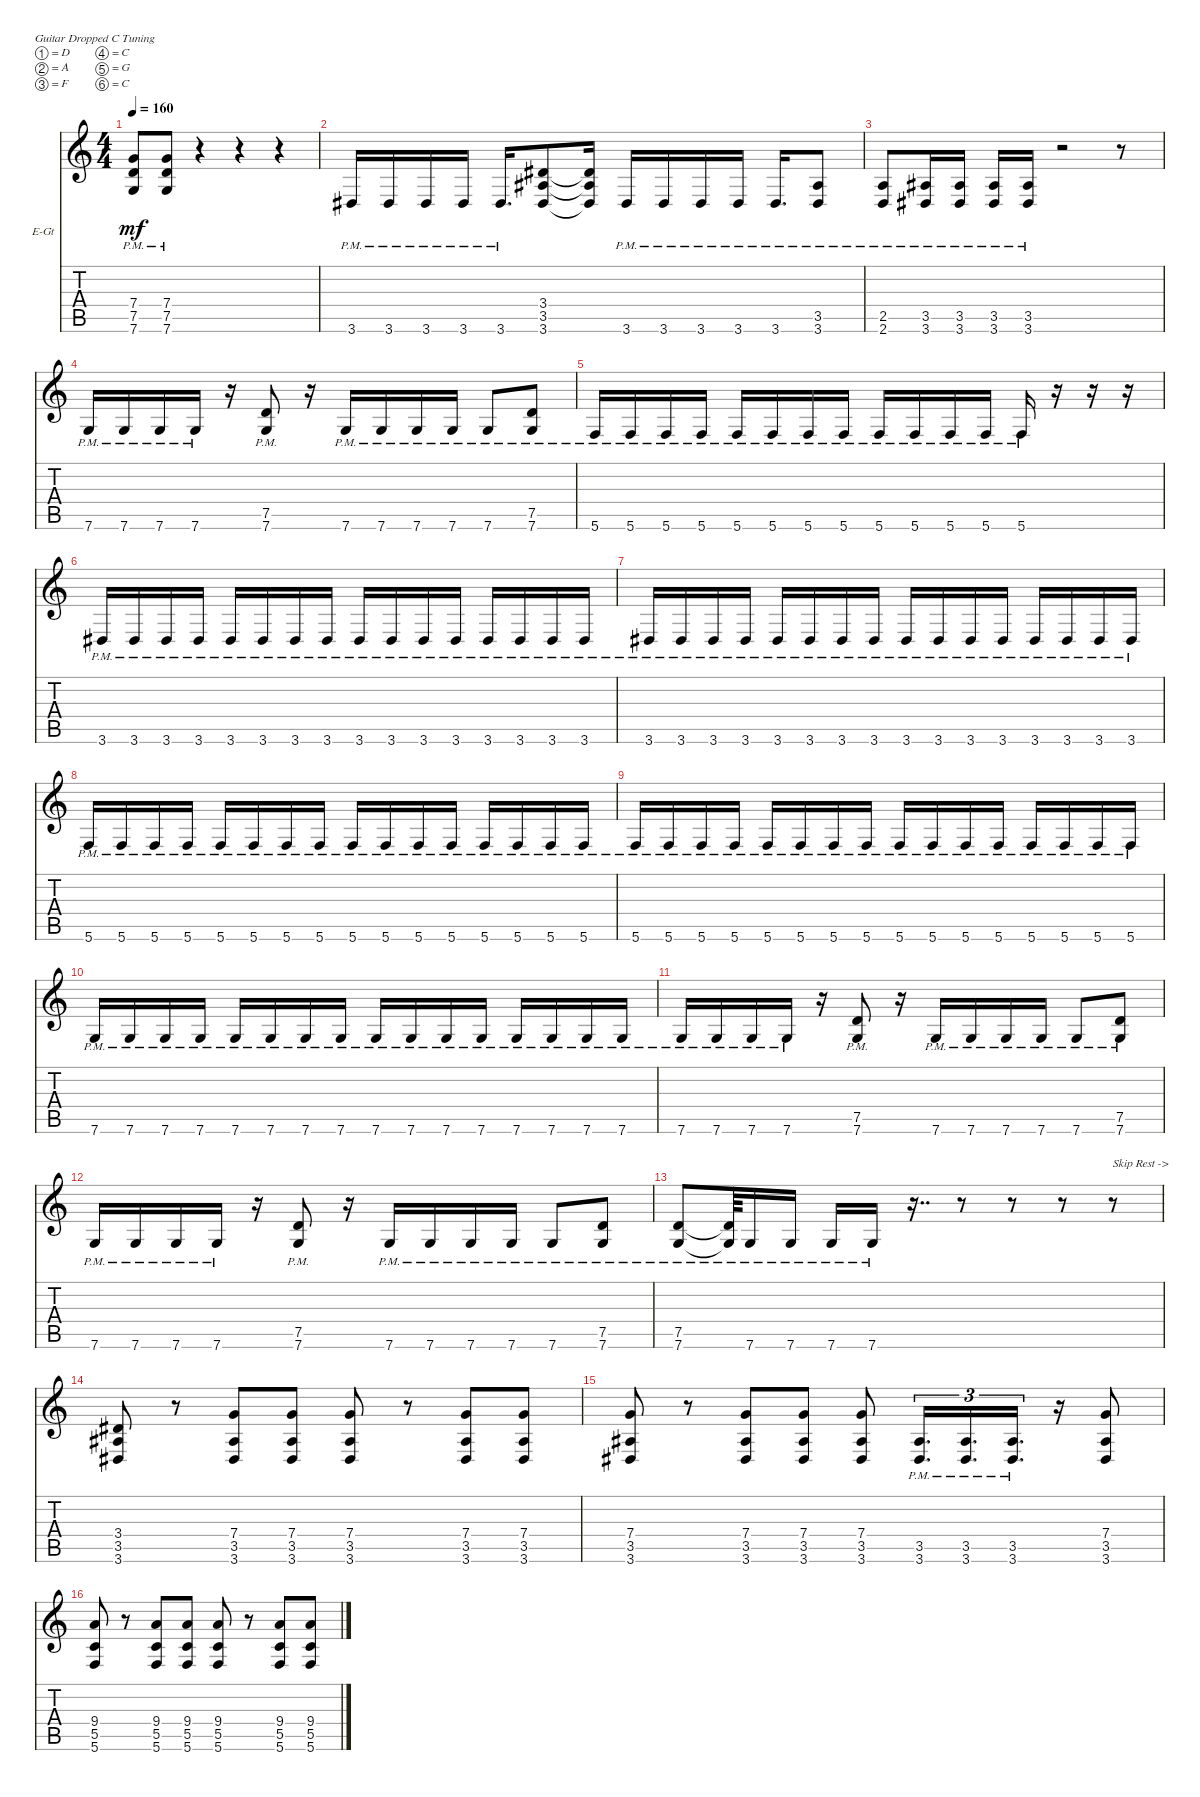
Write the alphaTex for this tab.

\defaultSystemsLayout 4
\bracketExtendMode nobrackets
\firstSystemTrackNameOrientation horizontal
\otherSystemsTrackNameOrientation horizontal
\track ("Rhythm Guitar" "E-Gt") {instrument distortionguitar}
\staff {score tabs}
\tuning (D4 A3 F3 C3 G2 C2)
\ts (4 4)
\tempo 160
\clef g2
\ks c
(7.6{pm} 7.5{pm} 7.4{pm}).8{dy mf} (7.6{pm} 7.5{pm} 7.4{pm}).8 r.4 r.4 r.4 |
3.6{pm}.16 3.6{pm}.16 3.6{pm}.16 3.6{pm}.16 3.6{pm}.16{d} (3.6 3.5 3.4).8 (3.6{t} 3.5{t} 3.4{t}).16 3.6{pm}.16 3.6{pm}.16 3.6{pm}.16 3.6{pm}.16 3.6{pm}.16{d} (3.5{pm} 3.6{pm}).8 |
(2.6{pm} 2.5{pm}).8 (3.6{pm} 3.5{pm}).16 (3.5{pm} 3.6{pm}).16 (3.6{pm} 3.5{pm}).16 (3.5{pm} 3.6{pm}).16 r.2 r.8 |
7.6{pm}.16 7.6{pm}.16 7.6{pm}.16 7.6{pm}.16 r.16 (7.6{pm} 7.5{pm}).8 r.16 7.6{pm}.16 7.6{pm}.16 7.6{pm}.16 7.6{pm}.16 7.6{pm}.8 (7.6{pm} 7.5{pm}).8 |
5.6{pm}.16 5.6{pm}.16 5.6{pm}.16 5.6{pm}.16 5.6{pm}.16 5.6{pm}.16 5.6{pm}.16 5.6{pm}.16 5.6{pm}.16 5.6{pm}.16 5.6{pm}.16 5.6{pm}.16 5.6{pm}.16 r.16 r.16 r.16 |
3.6{pm}.16 3.6{pm}.16 3.6{pm}.16 3.6{pm}.16 3.6{pm}.16 3.6{pm}.16 3.6{pm}.16 3.6{pm}.16 3.6{pm}.16 3.6{pm}.16 3.6{pm}.16 3.6{pm}.16 3.6{pm}.16 3.6{pm}.16 3.6{pm}.16 3.6{pm}.16 |
3.6{pm}.16 3.6{pm}.16 3.6{pm}.16 3.6{pm}.16 3.6{pm}.16 3.6{pm}.16 3.6{pm}.16 3.6{pm}.16 3.6{pm}.16 3.6{pm}.16 3.6{pm}.16 3.6{pm}.16 3.6{pm}.16 3.6{pm}.16 3.6{pm}.16 3.6{pm}.16 |
5.6{pm}.16 5.6{pm}.16 5.6{pm}.16 5.6{pm}.16 5.6{pm}.16 5.6{pm}.16 5.6{pm}.16 5.6{pm}.16 5.6{pm}.16 5.6{pm}.16 5.6{pm}.16 5.6{pm}.16 5.6{pm}.16 5.6{pm}.16 5.6{pm}.16 5.6{pm}.16 |
5.6{pm}.16 5.6{pm}.16 5.6{pm}.16 5.6{pm}.16 5.6{pm}.16 5.6{pm}.16 5.6{pm}.16 5.6{pm}.16 5.6{pm}.16 5.6{pm}.16 5.6{pm}.16 5.6{pm}.16 5.6{pm}.16 5.6{pm}.16 5.6{pm}.16 5.6{pm}.16 |
7.6{pm}.16 7.6{pm}.16 7.6{pm}.16 7.6{pm}.16 7.6{pm}.16 7.6{pm}.16 7.6{pm}.16 7.6{pm}.16 7.6{pm}.16 7.6{pm}.16 7.6{pm}.16 7.6{pm}.16 7.6{pm}.16 7.6{pm}.16 7.6{pm}.16 7.6{pm}.16 |
7.6{pm}.16 7.6{pm}.16 7.6{pm}.16 7.6{pm}.16 r.16 (7.6{pm} 7.5{pm}).8 r.16 7.6{pm}.16 7.6{pm}.16 7.6{pm}.16 7.6{pm}.16 7.6{pm}.8 (7.6{pm} 7.5{pm}).8 |
7.6{pm}.16 7.6{pm}.16 7.6{pm}.16 7.6{pm}.16 r.16 (7.6{pm} 7.5{pm}).8 r.16 7.6{pm}.16 7.6{pm}.16 7.6{pm}.16 7.6{pm}.16 7.6{pm}.8 (7.6{pm} 7.5{pm}).8 |
(7.6{pm} 7.5{pm}).8 (7.5{pm t} 7.6{pm t}).64 7.6{pm}.16 7.6{pm}.16 7.6{pm}.16 7.6{pm}.16 r.16{dd} r.8 r.8 r.8 r.8{txt "Skip Rest ->"} |
(3.6 3.5 3.4).8 r.8 (3.6 3.5 7.4).8 (7.4 3.5 3.6).8 (3.6 3.5 7.4).8 r.8 (3.6 3.5 7.4).8 (7.4 3.5 3.6).8 |
(3.6 3.5 7.4).8 r.8 (3.6 3.5 7.4).8 (7.4 3.5 3.6).8 (3.6 3.5 7.4).8 (3.6{pm} 3.5{pm}).16{d tu (3 2)} (3.5{pm} 3.6{pm}).16{d tu (3 2)} (3.6{pm} 3.5{pm}).16{d tu (3 2)} r.16 (3.6 3.5 7.4).8 |
(5.6 5.5 9.4).8 r.8 (5.6 5.5 9.4).8 (9.4 5.5 5.6).8 (5.6 5.5 9.4).8 r.8 (5.6 5.5 9.4).8 (9.4 5.5 5.6).8
